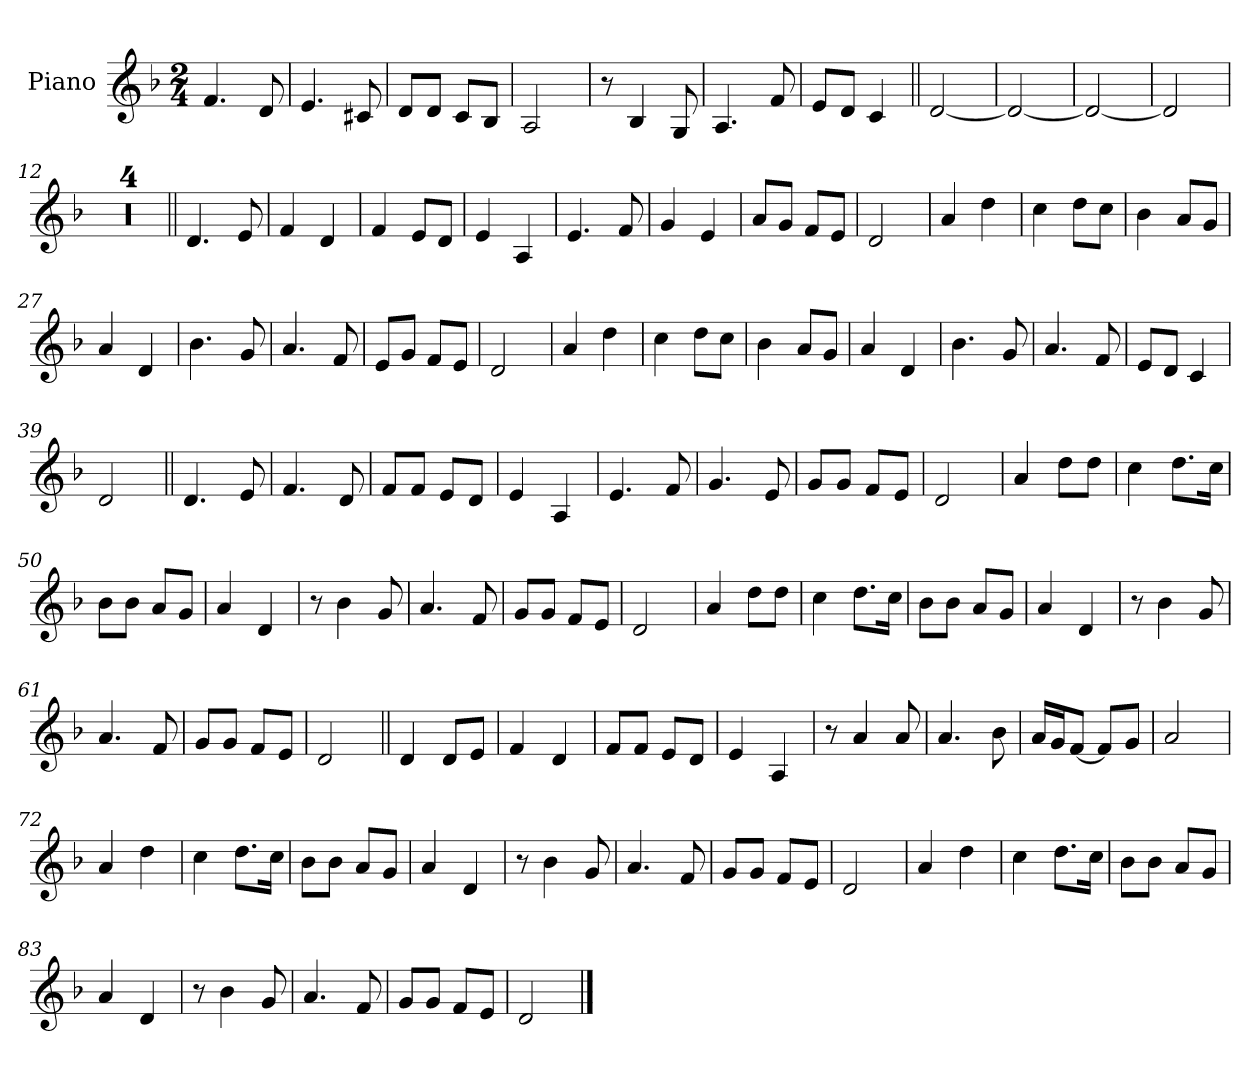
**kern
*part1
*staff1
*I"Piano
*I'Pno.
*clefG2
*k[b-]
*M2/4
*MM160
=1
4.f!
8d!
=2
4.e!
8c#X!
=3
8d!L
8d!J
8c!L
8B-!J
=4
2A!
=5
8r
4B-!
8G!
=6
4.A!
8f!
=7
8e!L
8d!J
4c!
=8||
[2d!
=9
2d!_
=10
2d!_
=11
2d!]
=12
2r
=13
2r
=14
2r
=15
2r
=16||
4.d
8e
=17
4f
4d
=18
4f
8eL
8dJ
=19
4e
4A
=20
4.e
8f
=21
4g
4e
=22
8aL
8gJ
8fL
8eJ
=23
2d
=24
4a
4dd
=25
4cc
8ddL
8ccJ
=26
4b-
8aL
8gJ
=27
4a
4d
=28
4.b-
8g
=29
4.a
8f
=30
8eL
8gJ
8fL
8eJ
=31
2d
=32
4a
4dd
=33
4cc
8ddL
8ccJ
=34
4b-
8aL
8gJ
=35
4a
4d
=36
4.b-
8g
=37
4.a
8f
=38
8eL
8dJ
4c
=39
2d
=40||
4.d
8e
=41
4.f
8d
=42
8fL
8fJ
8eL
8dJ
=43
4e
4A
=44
4.e
8f
=45
4.g
8e
=46
8gL
8gJ
8fL
8eJ
=47
2d
=48
4a
8ddL
8ddJ
=49
4cc
8.ddL
16ccJk
=50
8b-L
8b-J
8aL
8gJ
=51
4a
4d
=52
8r
4b-
8g
=53
4.a
8f
=54
8gL
8gJ
8fL
8eJ
=55
2d
=56
4a
8ddL
8ddJ
=57
4cc
8.ddL
16ccJk
=58
8b-L
8b-J
8aL
8gJ
=59
4a
4d
=60
8r
4b-
8g
=61
4.a
8f
=62
8gL
8gJ
8fL
8eJ
=63
2d
=64||
4d
8dL
8eJ
=65
4f
4d
=66
8fL
8fJ
8eL
8dJ
=67
4e
4A
=68
8r
4a
8a
=69
4.a
8b-
=70
16aLL
16gJ
[8fJ
8fL]
8gJ
=71
2a
=72
4a
4dd
=73
4cc
8.ddL
16ccJk
=74
8b-L
8b-J
8aL
8gJ
=75
4a
4d
=76
8r
4b-
8g
=77
4.a
8f
=78
8gL
8gJ
8fL
8eJ
=79
2d
=80
4a
4dd
=81
4cc
8.ddL
16ccJk
=82
8b-L
8b-J
8aL
8gJ
=83
4a
4d
=84
8r
4b-
8g
=85
4.a
8f
=86
8gL
8gJ
8fL
8eJ
=87
2d
==
*-
